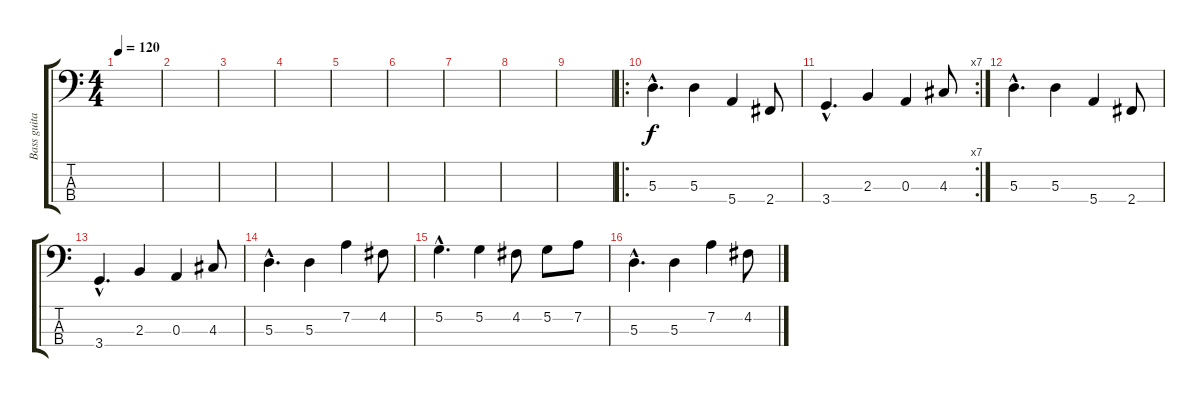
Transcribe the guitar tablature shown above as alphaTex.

\track ("Bass guitar" "Bass guita") {instrument electricbassfinger}
\staff {score tabs}
\tuning (G2 D2 A1 E1) {hide}
\ts (4 4)
\tempo 120
\clef f4
\ks c
|
|
|
|
|
|
|
|
|
\ro
5.3{hac}.4{d} 5.3.4 5.4.4 2.4.8 |
\rc 7
3.4{hac}.4{d} 2.3.4 0.3.4 4.3.8 |
5.3{hac}.4{d} 5.3.4 5.4.4 2.4.8 |
3.4{hac}.4{d} 2.3.4 0.3.4 4.3.8 |
5.3{hac}.4{d} 5.3.4 7.2.4 4.2.8 |
5.2{hac}.4{d} 5.2.4 4.2.8 5.2.8 7.2.8 |
5.3{hac}.4{d} 5.3.4 7.2.4 4.2.8
